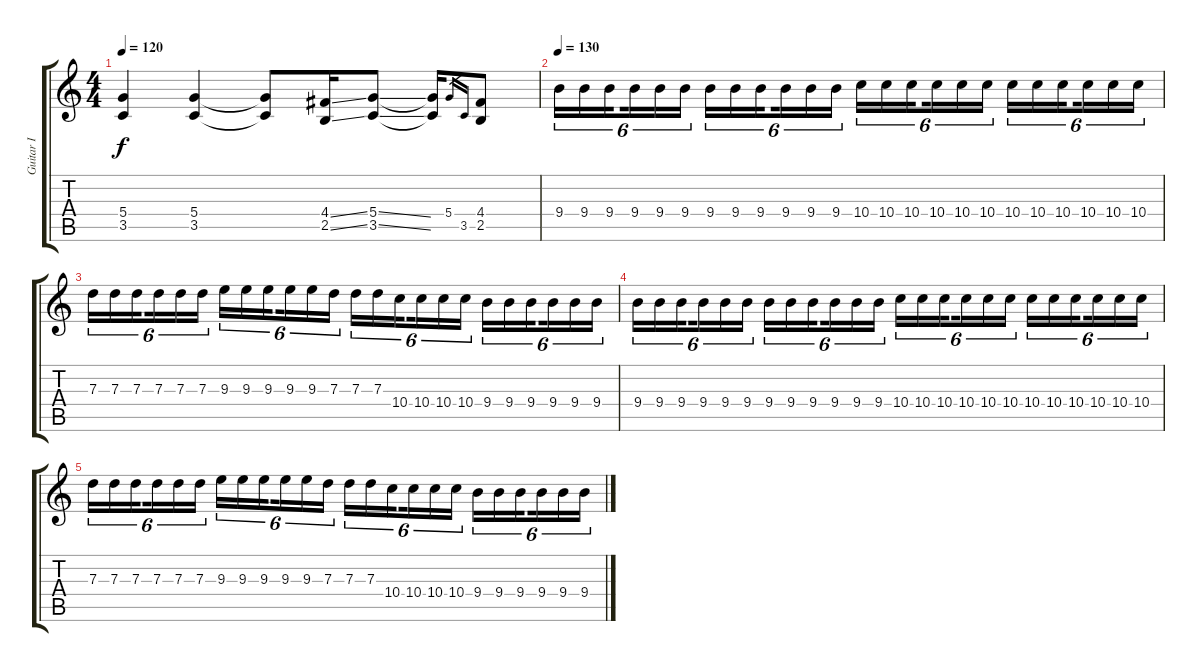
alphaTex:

\track ("Guitar I" "Guitar I") {instrument distortionguitar}
\staff {score tabs}
\tuning (E4 B3 G3 D3 A2 E2) {hide}
\ts (4 4)
\tempo 120
\clef g2
\ks c
(5.4{t} 3.5{t}).4{dy f} (5.4 3.5).4 (5.4{t} 3.5{t}).8 (4.4{ss} 2.5{ss}).16 (5.4{ss} 3.5{ss}).8 (5.4{t} 3.5{t}).16 5.4.16{gr} 3.5.16{gr} (4.4 2.5).8 |
\tempo 130
9.4.16{tu (6 4) volume 5} 9.4.16{tu (6 4)} 9.4.16{tu (6 4) beam splitsecondary} 9.4.16{tu (6 4)} 9.4.16{tu (6 4)} 9.4.16{tu (6 4)} 9.4.16{tu (6 4)} 9.4.16{tu (6 4)} 9.4.16{tu (6 4) beam splitsecondary} 9.4.16{tu (6 4)} 9.4.16{tu (6 4)} 9.4.16{tu (6 4)} 10.4.16{tu (6 4)} 10.4.16{tu (6 4)} 10.4.16{tu (6 4) beam splitsecondary} 10.4.16{tu (6 4)} 10.4.16{tu (6 4)} 10.4.16{tu (6 4)} 10.4.16{tu (6 4)} 10.4.16{tu (6 4)} 10.4.16{tu (6 4) beam splitsecondary} 10.4.16{tu (6 4)} 10.4.16{tu (6 4)} 10.4.16{tu (6 4)} |
7.3.16{tu (6 4)} 7.3.16{tu (6 4)} 7.3.16{tu (6 4) beam splitsecondary} 7.3.16{tu (6 4)} 7.3.16{tu (6 4)} 7.3.16{tu (6 4)} 9.3.16{tu (6 4)} 9.3.16{tu (6 4)} 9.3.16{tu (6 4) beam splitsecondary} 9.3.16{tu (6 4)} 9.3.16{tu (6 4)} 7.3.16{tu (6 4)} 7.3.16{tu (6 4)} 7.3.16{tu (6 4)} 10.4.16{tu (6 4) beam splitsecondary} 10.4.16{tu (6 4)} 10.4.16{tu (6 4)} 10.4.16{tu (6 4)} 9.4.16{tu (6 4)} 9.4.16{tu (6 4)} 9.4.16{tu (6 4) beam splitsecondary} 9.4.16{tu (6 4)} 9.4.16{tu (6 4)} 9.4.16{tu (6 4)} |
9.4.16{tu (6 4)} 9.4.16{tu (6 4)} 9.4.16{tu (6 4) beam splitsecondary} 9.4.16{tu (6 4)} 9.4.16{tu (6 4)} 9.4.16{tu (6 4)} 9.4.16{tu (6 4)} 9.4.16{tu (6 4)} 9.4.16{tu (6 4) beam splitsecondary} 9.4.16{tu (6 4)} 9.4.16{tu (6 4)} 9.4.16{tu (6 4)} 10.4.16{tu (6 4)} 10.4.16{tu (6 4)} 10.4.16{tu (6 4) beam splitsecondary} 10.4.16{tu (6 4)} 10.4.16{tu (6 4)} 10.4.16{tu (6 4)} 10.4.16{tu (6 4)} 10.4.16{tu (6 4)} 10.4.16{tu (6 4) beam splitsecondary} 10.4.16{tu (6 4)} 10.4.16{tu (6 4)} 10.4.16{tu (6 4)} |
7.3.16{tu (6 4)} 7.3.16{tu (6 4)} 7.3.16{tu (6 4) beam splitsecondary} 7.3.16{tu (6 4)} 7.3.16{tu (6 4)} 7.3.16{tu (6 4)} 9.3.16{tu (6 4)} 9.3.16{tu (6 4)} 9.3.16{tu (6 4) beam splitsecondary} 9.3.16{tu (6 4)} 9.3.16{tu (6 4)} 7.3.16{tu (6 4)} 7.3.16{tu (6 4)} 7.3.16{tu (6 4)} 10.4.16{tu (6 4) beam splitsecondary} 10.4.16{tu (6 4)} 10.4.16{tu (6 4)} 10.4.16{tu (6 4)} 9.4.16{tu (6 4)} 9.4.16{tu (6 4)} 9.4.16{tu (6 4) beam splitsecondary} 9.4.16{tu (6 4)} 9.4.16{tu (6 4)} 9.4.16{tu (6 4)}
